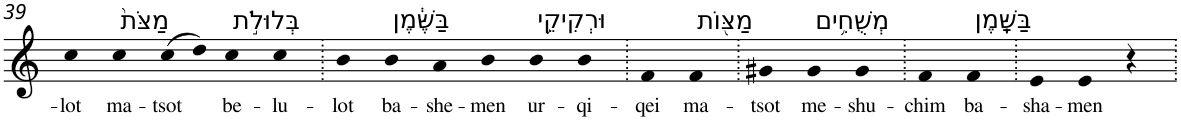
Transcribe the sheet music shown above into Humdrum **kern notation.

**kern	**text
*part1	*part1
*staff1	*staff1
*I"Piano	*
*I'Pno	*
!!LO:PB:g=z
*clefG2	*
*k[]	*
=39	=39
!	!LO:LY:b
4cc	-lot
!LO:TX:a:t=מַצֹּת֙	!
!	!LO:LY:b
4cc	ma-
!	!LO:LY:b
(>8cc	-tsot
8dd)	.
!LO:TX:a:t=בְּלוּלֹ֣ת	!
!	!LO:LY:b
4cc	be-
!	!LO:LY:b
4cc	-lu-
=40.	=40.
!	!LO:LY:b
4b	-lot
!LO:TX:a:t=בַּשֶּׁ֔מֶן	!
!	!LO:LY:b
4b	ba-
!	!LO:LY:b
4a	-she-
!	!LO:LY:b
4b	-men
!LO:TX:a:t=וּרְקִיקֵ֥י	!
!	!LO:LY:b
4b	ur-
!	!LO:LY:b
4b	-qi-
=41.	=41.
!	!LO:LY:b
4f	-qei
!LO:TX:a:t=מַצּ֖וֹת	!
!	!LO:LY:b
4f	ma-
=42.	=42.
!	!LO:LY:b
4g#X	-tsot
!LO:TX:a:t=מְשֻׁחִ֥ים	!
!	!LO:LY:b
4g#	me-
!	!LO:LY:b
4g#	-shu-
=43.	=43.
!	!LO:LY:b
4f	-chim
!LO:TX:a:t=בַּשָּֽׁמֶן	!
!	!LO:LY:b
4f	ba-
=44.	=44.
!	!LO:LY:b
4e	-sha-
!	!LO:LY:b
4e	-men
4r	.
=.	=.
*-	*-
